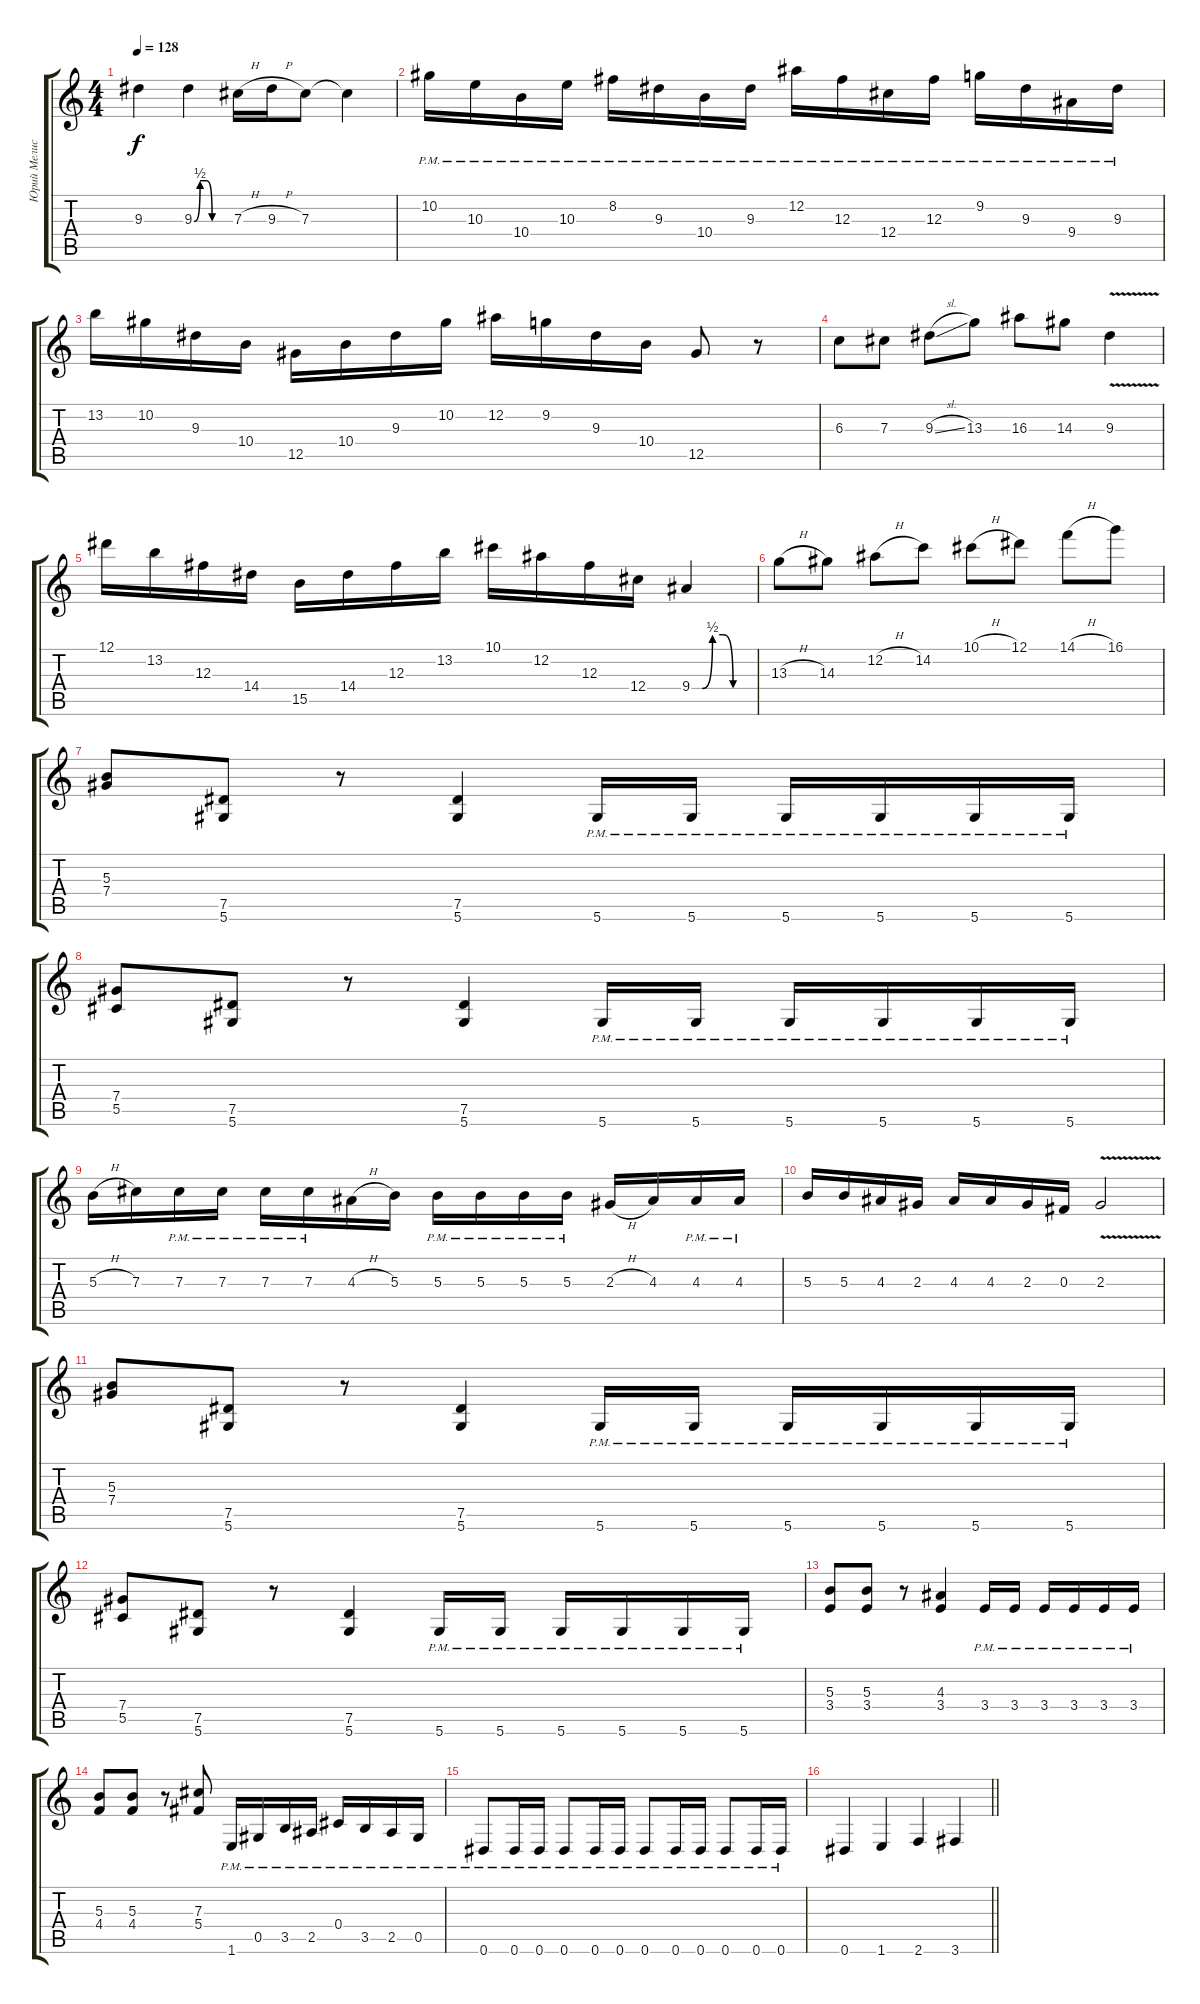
\track ("Юрий Мелисов" "Юрий Мелис") {instrument distortionguitar}
\staff {score tabs}
\tuning (Eb4 Bb3 Gb3 Db3 Ab2 Eb2) {hide}
\ts (4 4)
\tempo 128
\clef g2
\ks c
9.3.4{dy f} 9.3{be (custom 0 0 10 2 20 2 30 0 60 0)}.4 7.3{h}.16 9.3{h}.16 7.3.8 7.3{t}.4 |
10.2{pm}.16 10.3{pm}.16 10.4{pm}.16 10.3{pm}.16 8.2{pm}.16 9.3{pm}.16 10.4{pm}.16 9.3{pm}.16 12.2{pm}.16 12.3{pm}.16 12.4{pm}.16 12.3{pm}.16 9.2{pm}.16 9.3{pm}.16 9.4{pm}.16 9.3{pm}.16 |
13.2.16 10.2.16 9.3.16 10.4.16 12.5.16 10.4.16 9.3.16 10.2.16 12.2.16 9.2.16 9.3.16 10.4.16 12.5.8 r.8 |
6.3.8 7.3.8 9.3{sl}.8 13.3.8 16.3.8 14.3.8 9.3{v}.4 |
12.1.16 13.2.16 12.3.16 14.4.16 15.5.16 14.4.16 12.3.16 13.2.16 10.1.16 12.2.16 12.3.16 12.4.16 9.4{be (custom 0 0 10 0 20 2 30 2 40 0 50 0 60 0)}.4 |
13.3{h}.8 14.3.8 12.2{h}.8 14.2.8 10.1{h}.8 12.1.8 14.1{h}.8 16.1.8 |
(5.3 7.4).8 (7.5 5.6).8 r.8 (7.5 5.6).4 5.6{pm}.16 5.6{pm}.16 5.6{pm}.16 5.6{pm}.16 5.6{pm}.16 5.6{pm}.16 |
(7.4 5.5).8 (7.5 5.6).8 r.8 (7.5 5.6).4 5.6{pm}.16 5.6{pm}.16 5.6{pm}.16 5.6{pm}.16 5.6{pm}.16 5.6{pm}.16 |
5.3{h}.16 7.3.16 7.3{pm}.16 7.3{pm}.16 7.3{pm}.16 7.3{pm}.16 4.3{h}.16 5.3.16 5.3{pm}.16 5.3{pm}.16 5.3{pm}.16 5.3{pm}.16 2.3{h}.16 4.3.16 4.3{pm}.16 4.3{pm}.16 |
5.3.16 5.3.16 4.3.16 2.3.16 4.3.16 4.3.16 2.3.16 0.3.16 2.3{v}.2 |
(5.3 7.4).8 (7.5 5.6).8 r.8 (7.5 5.6).4 5.6{pm}.16 5.6{pm}.16 5.6{pm}.16 5.6{pm}.16 5.6{pm}.16 5.6{pm}.16 |
(7.4 5.5).8 (7.5 5.6).8 r.8 (7.5 5.6).4 5.6{pm}.16 5.6{pm}.16 5.6{pm}.16 5.6{pm}.16 5.6{pm}.16 5.6{pm}.16 |
(5.3 3.4).8 (5.3 3.4).8 r.8 (4.3 3.4).4 3.4{pm}.16 3.4{pm}.16 3.4{pm}.16 3.4{pm}.16 3.4{pm}.16 3.4{pm}.16 |
(5.3 4.4).8 (5.3 4.4).8 r.8 (7.3 5.4).8 1.6{pm}.16 0.5{pm}.16 3.5{pm}.16 2.5{pm}.16 0.4{pm}.16 3.5{pm}.16 2.5{pm}.16 0.5{pm}.16 |
0.6{pm}.8 0.6{pm}.16 0.6{pm}.16 0.6{pm}.8 0.6{pm}.16 0.6{pm}.16 0.6{pm}.8 0.6{pm}.16 0.6{pm}.16 0.6{pm}.8 0.6{pm}.16 0.6{pm}.16 |
\barLineRight lightlight
0.6.4 1.6.4 2.6.4 3.6.4
